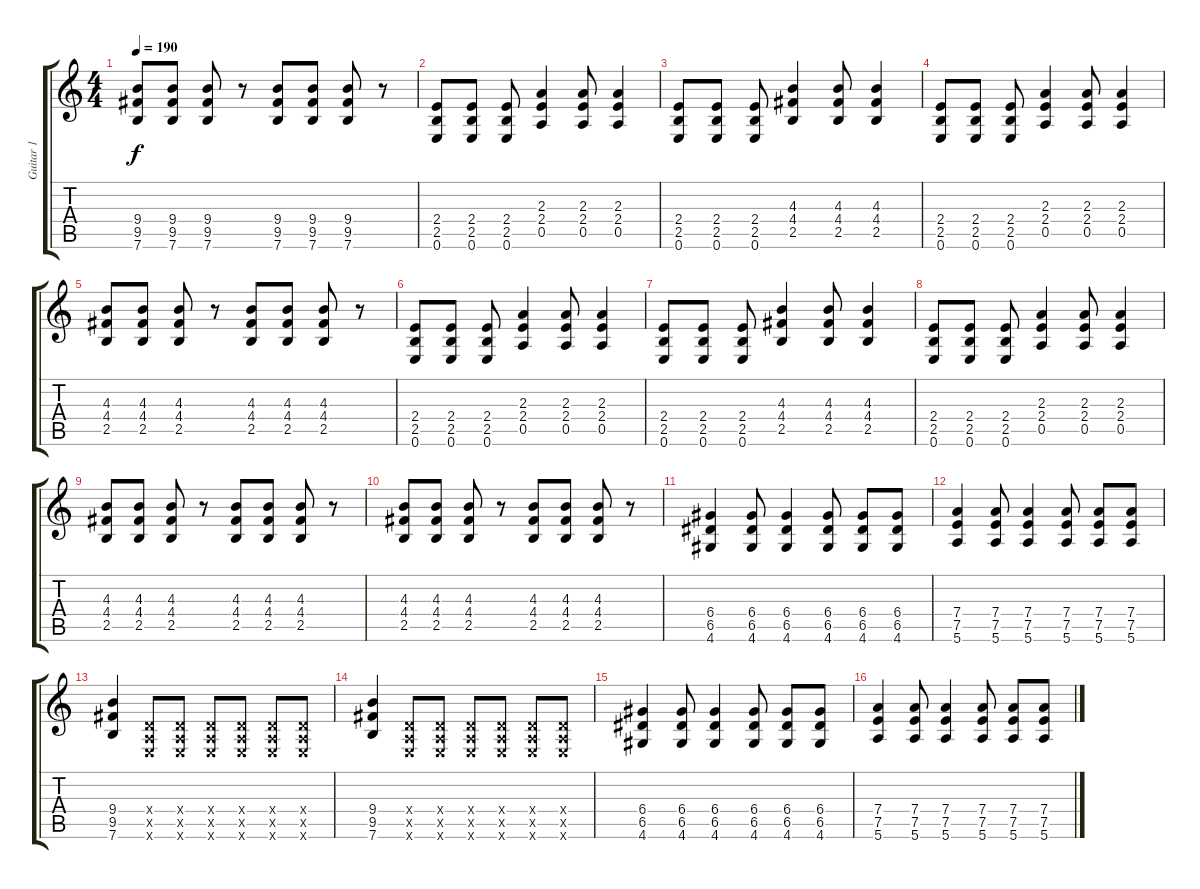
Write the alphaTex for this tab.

\track ("Guitar 1" "Guitar 1") {instrument distortionguitar}
\staff {score tabs}
\tuning (E4 B3 G3 D3 A2 E2) {hide}
\ts (4 4)
\tempo 190
\clef g2
\ks c
(9.4 9.5 7.6).8{dy f} (9.4 9.5 7.6).8 (9.4 9.5 7.6).8 r.8 (9.4 9.5 7.6).8 (9.4 9.5 7.6).8 (9.4 9.5 7.6).8 r.8 |
(2.4 2.5 0.6).8 (2.4 2.5 0.6).8 (2.4 2.5 0.6).8 (2.3 2.4 0.5).4 (2.3 2.4 0.5).8 (2.3 2.4 0.5).4 |
(2.4 2.5 0.6).8 (2.4 2.5 0.6).8 (2.4 2.5 0.6).8 (4.3 4.4 2.5).4 (4.3 4.4 2.5).8 (4.3 4.4 2.5).4 |
(2.4 2.5 0.6).8 (2.4 2.5 0.6).8 (2.4 2.5 0.6).8 (2.3 2.4 0.5).4 (2.3 2.4 0.5).8 (2.3 2.4 0.5).4 |
(4.3 4.4 2.5).8 (4.3 4.4 2.5).8 (4.3 4.4 2.5).8 r.8 (4.3 4.4 2.5).8 (4.3 4.4 2.5).8 (4.3 4.4 2.5).8 r.8 |
(2.4 2.5 0.6).8 (2.4 2.5 0.6).8 (2.4 2.5 0.6).8 (2.3 2.4 0.5).4 (2.3 2.4 0.5).8 (2.3 2.4 0.5).4 |
(2.4 2.5 0.6).8 (2.4 2.5 0.6).8 (2.4 2.5 0.6).8 (4.3 4.4 2.5).4 (4.3 4.4 2.5).8 (4.3 4.4 2.5).4 |
(2.4 2.5 0.6).8 (2.4 2.5 0.6).8 (2.4 2.5 0.6).8 (2.3 2.4 0.5).4 (2.3 2.4 0.5).8 (2.3 2.4 0.5).4 |
(4.3 4.4 2.5).8 (4.3 4.4 2.5).8 (4.3 4.4 2.5).8 r.8 (4.3 4.4 2.5).8 (4.3 4.4 2.5).8 (4.3 4.4 2.5).8 r.8 |
(4.3 4.4 2.5).8 (4.3 4.4 2.5).8 (4.3 4.4 2.5).8 r.8 (4.3 4.4 2.5).8 (4.3 4.4 2.5).8 (4.3 4.4 2.5).8 r.8 |
(6.4 6.5 4.6).4 (6.4 6.5 4.6).8 (6.4 6.5 4.6).4 (6.4 6.5 4.6).8 (6.4 6.5 4.6).8 (6.4 6.5 4.6).8 |
(7.4 7.5 5.6).4 (7.4 7.5 5.6).8 (7.4 7.5 5.6).4 (7.4 7.5 5.6).8 (7.4 7.5 5.6).8 (7.4 7.5 5.6).8 |
(9.4 9.5 7.6).4 (0.4{x} 0.5{x} 0.6{x}).8 (0.4{x} 0.5{x} 0.6{x}).8 (0.4{x} 0.5{x} 0.6{x}).8 (0.4{x} 0.5{x} 0.6{x}).8 (0.4{x} 0.5{x} 0.6{x}).8 (0.4{x} 0.5{x} 0.6{x}).8 |
(9.4 9.5 7.6).4 (0.4{x} 0.5{x} 0.6{x}).8 (0.4{x} 0.5{x} 0.6{x}).8 (0.4{x} 0.5{x} 0.6{x}).8 (0.4{x} 0.5{x} 0.6{x}).8 (0.4{x} 0.5{x} 0.6{x}).8 (0.4{x} 0.5{x} 0.6{x}).8 |
(6.4 6.5 4.6).4 (6.4 6.5 4.6).8 (6.4 6.5 4.6).4 (6.4 6.5 4.6).8 (6.4 6.5 4.6).8 (6.4 6.5 4.6).8 |
(7.4 7.5 5.6).4 (7.4 7.5 5.6).8 (7.4 7.5 5.6).4 (7.4 7.5 5.6).8 (7.4 7.5 5.6).8 (7.4 7.5 5.6).8
